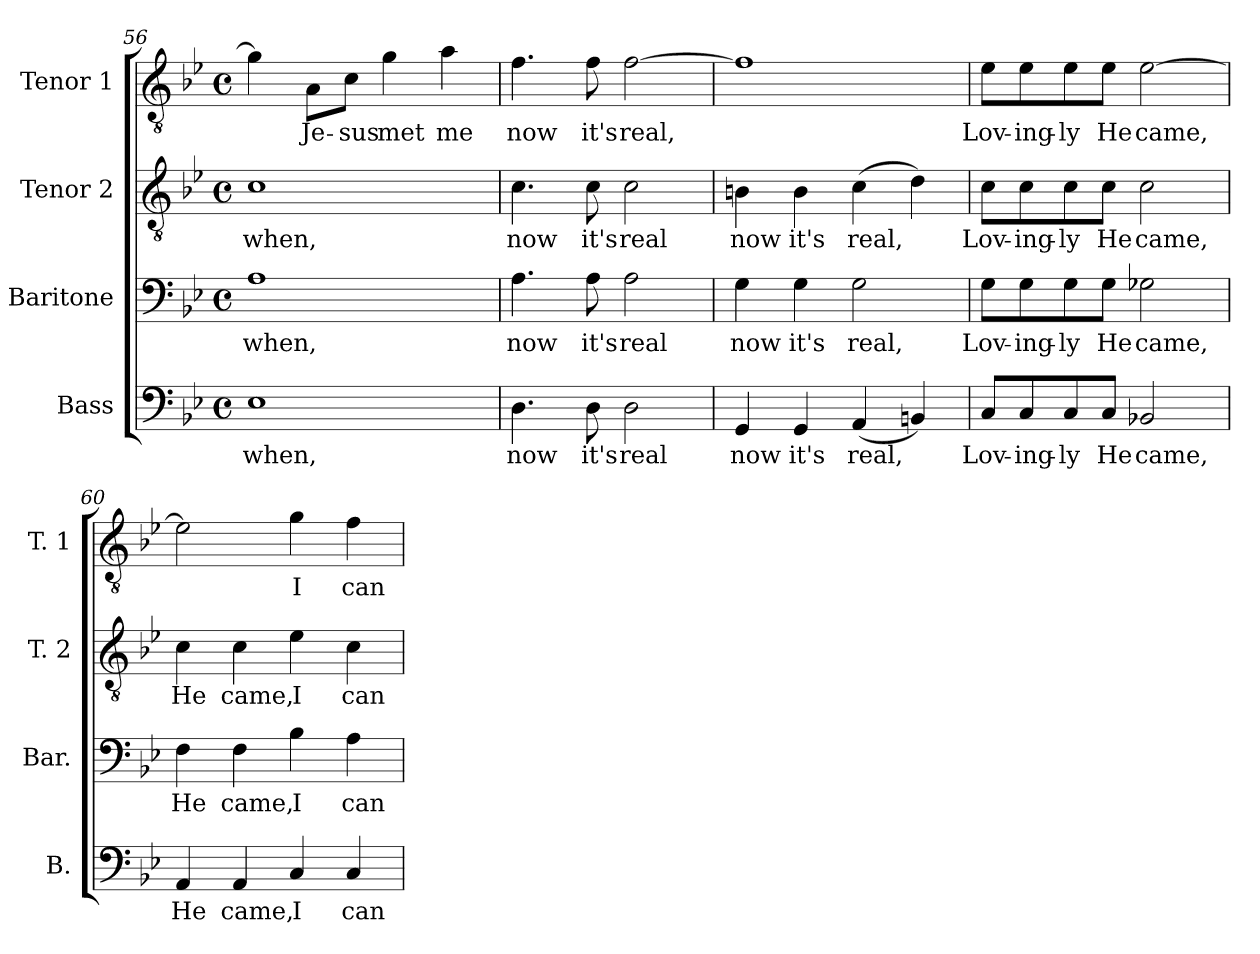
**kern	**text	**kern	**text	**kern	**text	**kern	**text
*part4	*part4	*part3	*part3	*part2	*part2	*part1	*part1
*staff4	*staff4	*staff3	*staff3	*staff2	*staff2	*staff1	*staff1
*I"Bass	*	*I"Baritone	*	*I"Tenor 2	*	*I"Tenor 1	*
*I'B.	*	*I'Bar.	*	*I'T. 2	*	*I'T. 1	*
*clefF4	*	*clefF4	*	*clefGv2	*	*clefGv2	*
*	*	*	*	*ITrd7c12	*	*ITrd7c12	*
*k[b-e-]	*	*k[b-e-]	*	*k[b-e-]	*	*k[b-e-]	*
*B-:	*	*B-:	*	*B-:	*	*B-:	*
*M4/4	*	*M4/4	*	*M4/4	*	*M4/4	*
*met(c)	*	*met(c)	*	*met(c)	*	*met(c)	*
=56	=56	=56	=56	=56	=56	=56	=56
!	!LO:LY:b:color=#000000	!	!	!	!	!	!
!	!	!	!LO:LY:b:color=#000000	!	!	!	!
!	!	!	!	!	!LO:LY:b:color=#000000	!	!
1E-i	when,	1Ai	when,	1Ci	when,	4Gi\]	.
!	!	!	!	!	!	!	!LO:LY:b:color=#000000
.	.	.	.	.	.	8AAi\L	Je-
!	!	!	!	!	!	!	!LO:LY:b:color=#000000
.	.	.	.	.	.	8Ci\J	-sus
!	!	!	!	!	!	!	!LO:LY:b:color=#000000
.	.	.	.	.	.	4Gi\	met
!	!	!	!	!	!	!	!LO:LY:b:color=#000000
.	.	.	.	.	.	4Ai\	me
=57	=57	=57	=57	=57	=57	=57	=57
!	!LO:LY:b:color=#000000	!	!	!	!	!	!
!	!	!	!LO:LY:b:color=#000000	!	!	!	!
!	!	!	!	!	!LO:LY:b:color=#000000	!	!
!	!	!	!	!	!	!	!LO:LY:b:color=#000000
4.Di\	now	4.Ai\	now	4.Ci\	now	4.Fi\	now
!	!LO:LY:b:color=#000000	!	!	!	!	!	!
!	!	!	!LO:LY:b:color=#000000	!	!	!	!
!	!	!	!	!	!LO:LY:b:color=#000000	!	!
!	!	!	!	!	!	!	!LO:LY:b:color=#000000
8Di\	it's	8Ai\	it's	8Ci\	it's	8Fi\	it's
!	!LO:LY:b:color=#000000	!	!	!	!	!	!
!	!	!	!LO:LY:b:color=#000000	!	!	!	!
!	!	!	!	!	!LO:LY:b:color=#000000	!	!
!	!	!	!	!	!	!	!LO:LY:b:color=#000000
2Di\	real	2Ai\	real	2Ci\	real	[>2Fi\	real,
=58	=58	=58	=58	=58	=58	=58	=58
!	!LO:LY:b:color=#000000	!	!	!	!	!	!
!	!	!	!LO:LY:b:color=#000000	!	!	!	!
!	!	!	!	!	!LO:LY:b:color=#000000	!	!
4GGi/	now	4Gi\	now	4BBni\	now	1Fi]	.
!	!LO:LY:b:color=#000000	!	!	!	!	!	!
!	!	!	!LO:LY:b:color=#000000	!	!	!	!
!	!	!	!	!	!LO:LY:b:color=#000000	!	!
4GGi/	it's	4Gi\	it's	4BBi\	it's	.	.
!	!LO:LY:b:color=#000000	!	!	!	!	!	!
!	!	!	!LO:LY:b:color=#000000	!	!	!	!
!	!	!	!	!	!LO:LY:b:color=#000000	!	!
(4AAi/	real,	2Gi\	real,	(4Ci\	real,	.	.
4BBni/)	.	.	.	4Di\)	.	.	.
!!LO:PB:g=z
=59	=59	=59	=59	=59	=59	=59	=59
!	!LO:LY:b:color=#000000	!	!	!	!	!	!
!	!	!	!LO:LY:b:color=#000000	!	!	!	!
!	!	!	!	!	!LO:LY:b:color=#000000	!	!
!	!	!	!	!	!	!	!LO:LY:b:color=#000000
8Ci/L	Lov-	8Gi\L	Lov-	8Ci\L	Lov-	8E-i\L	Lov-
!	!LO:LY:b:color=#000000	!	!	!	!	!	!
!	!	!	!LO:LY:b:color=#000000	!	!	!	!
!	!	!	!	!	!LO:LY:b:color=#000000	!	!
!	!	!	!	!	!	!	!LO:LY:b:color=#000000
8Ci/	-ing-	8Gi\	-ing-	8Ci\	-ing-	8E-i\	-ing-
!	!LO:LY:b:color=#000000	!	!	!	!	!	!
!	!	!	!LO:LY:b:color=#000000	!	!	!	!
!	!	!	!	!	!LO:LY:b:color=#000000	!	!
!	!	!	!	!	!	!	!LO:LY:b:color=#000000
8Ci/	-ly	8Gi\	-ly	8Ci\	-ly	8E-i\	-ly
!	!LO:LY:b:color=#000000	!	!	!	!	!	!
!	!	!	!LO:LY:b:color=#000000	!	!	!	!
!	!	!	!	!	!LO:LY:b:color=#000000	!	!
!	!	!	!	!	!	!	!LO:LY:b:color=#000000
8Ci/J	He	8Gi\J	He	8Ci\J	He	8E-i\J	He
!	!LO:LY:b:color=#000000	!	!	!	!	!	!
!	!	!	!LO:LY:b:color=#000000	!	!	!	!
!	!	!	!	!	!LO:LY:b:color=#000000	!	!
!	!	!	!	!	!	!	!LO:LY:b:color=#000000
2BB-Xi/	came,	2G-Xi\	came,	2Ci\	came,	[>2E-i\	came,
=60	=60	=60	=60	=60	=60	=60	=60
!	!LO:LY:b:color=#000000	!	!	!	!	!	!
!	!	!	!LO:LY:b:color=#000000	!	!	!	!
!	!	!	!	!	!LO:LY:b:color=#000000	!	!
4AAi/	He	4Fi\	He	4Ci\	He	2E-i\]	.
!	!LO:LY:b:color=#000000	!	!	!	!	!	!
!	!	!	!LO:LY:b:color=#000000	!	!	!	!
!	!	!	!	!	!LO:LY:b:color=#000000	!	!
4AAi/	came,	4Fi\	came,	4Ci\	came,	.	.
!	!LO:LY:b:color=#000000	!	!	!	!	!	!
!	!	!	!LO:LY:b:color=#000000	!	!	!	!
!	!	!	!	!	!LO:LY:b:color=#000000	!	!
!	!	!	!	!	!	!	!LO:LY:b:color=#000000
4Ci/	I	4B-i\	I	4E-i\	I	4Gi\	I
!	!LO:LY:b:color=#000000	!	!	!	!	!	!
!	!	!	!LO:LY:b:color=#000000	!	!	!	!
!	!	!	!	!	!LO:LY:b:color=#000000	!	!
!	!	!	!	!	!	!	!LO:LY:b:color=#000000
4Ci/	can	4Ai\	can	4Ci\	can	4Fi\	can
=	=	=	=	=	=	=	=
*-	*-	*-	*-	*-	*-	*-	*-
